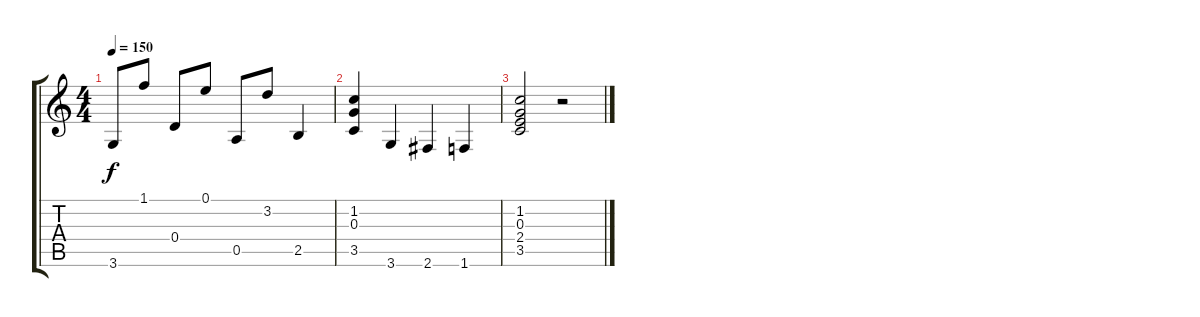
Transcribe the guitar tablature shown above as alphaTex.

\track "" {instrument acousticguitarnylon}
\staff {score tabs}
\tuning (E4 B3 G3 D3 A2 E2) {hide}
\ts (4 4)
\tempo 150
\clef g2
\ks c
3.6.8{dy f} 1.1.8 0.4.8 0.1.8 0.5.8 3.2.8 2.5.4 |
(1.2 0.3 3.5).4 3.6.4 2.6.4 1.6.4 |
(1.2 0.3 2.4 3.5).2 r.2
